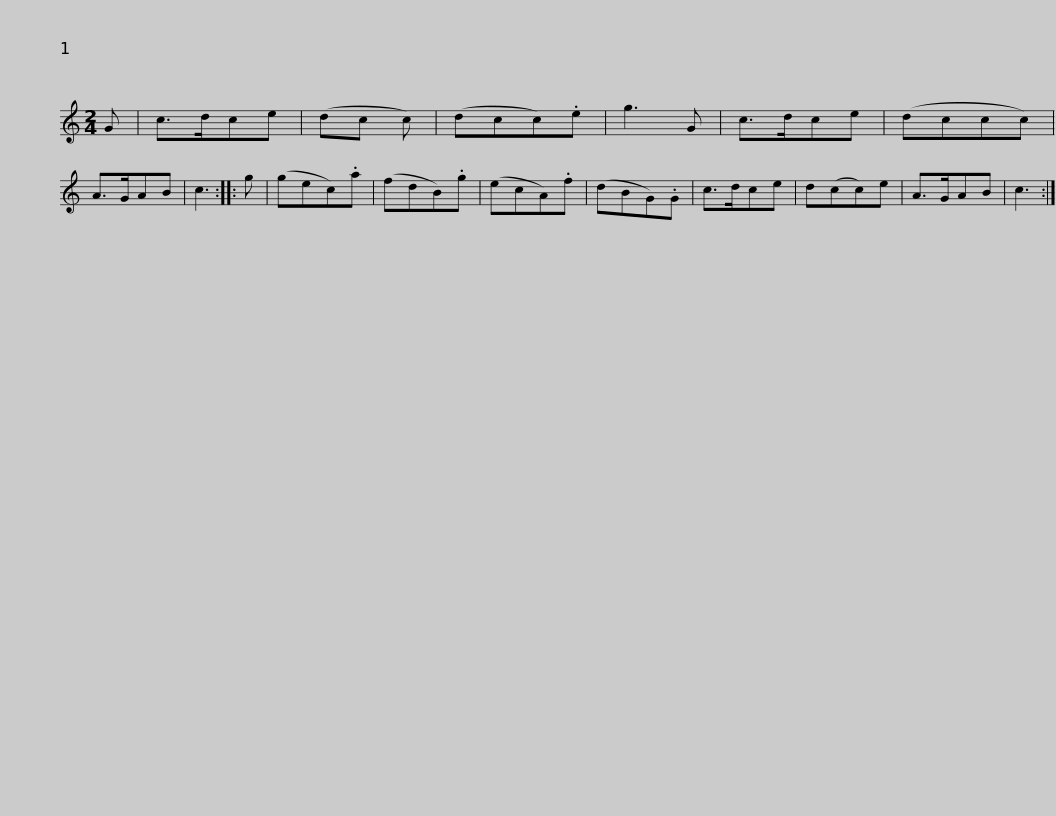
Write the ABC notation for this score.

X:1
L:1/8
M:2/4
I:linebreak $
K:C
V:1 treble
V:1
 G | c>dce | (dc c) | (dcc).e | g3 G | %5
 c>dce | (dccc) | A>GAB | c3 :: g | %10
 (gec).a | (fdB).g |$ (ecA).f | (dBG).G | c>dce | %15
 d(cc)e | A>GAB | c3 :| %18
